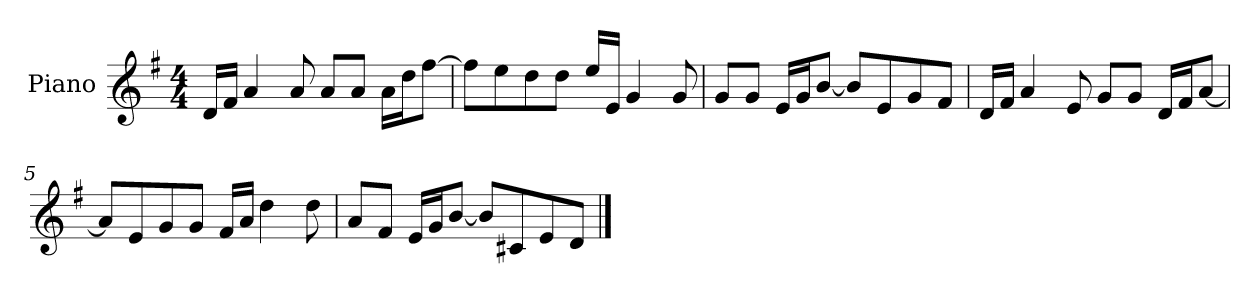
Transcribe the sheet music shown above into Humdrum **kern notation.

**kern
*part1
*staff1
*I"Piano
*I'P-no
*clefG2
*k[f#]
*M4/4
*MM90
=1
16d/LL
16f#/JJ
4a/
8a/
8a/L
8a/J
16a\LL
16dd\J
[8ff#\J
=2
8ff#\L]
8ee\
8dd\
8dd\J
16ee/LL
16e/JJ
4g/
8g/
=3
8g/L
8g/J
16e/LL
16g/J
[8b/J
8b/L]
8e/
8g/
8f#/J
=4
16d/LL
16f#/JJ
4a/
8e/
8g/L
8g/J
16d/LL
16f#/J
[8a/J
!!LO:LB:g=z
=5
8a/L]
8e/
8g/
8g/J
16f#/LL
16a/JJ
4dd\
8dd\
=6
8a/L
8f#/J
16e/LL
16g/J
[8b/J
8b/L]
8c#X/
8e/
8d/J
==
*-
